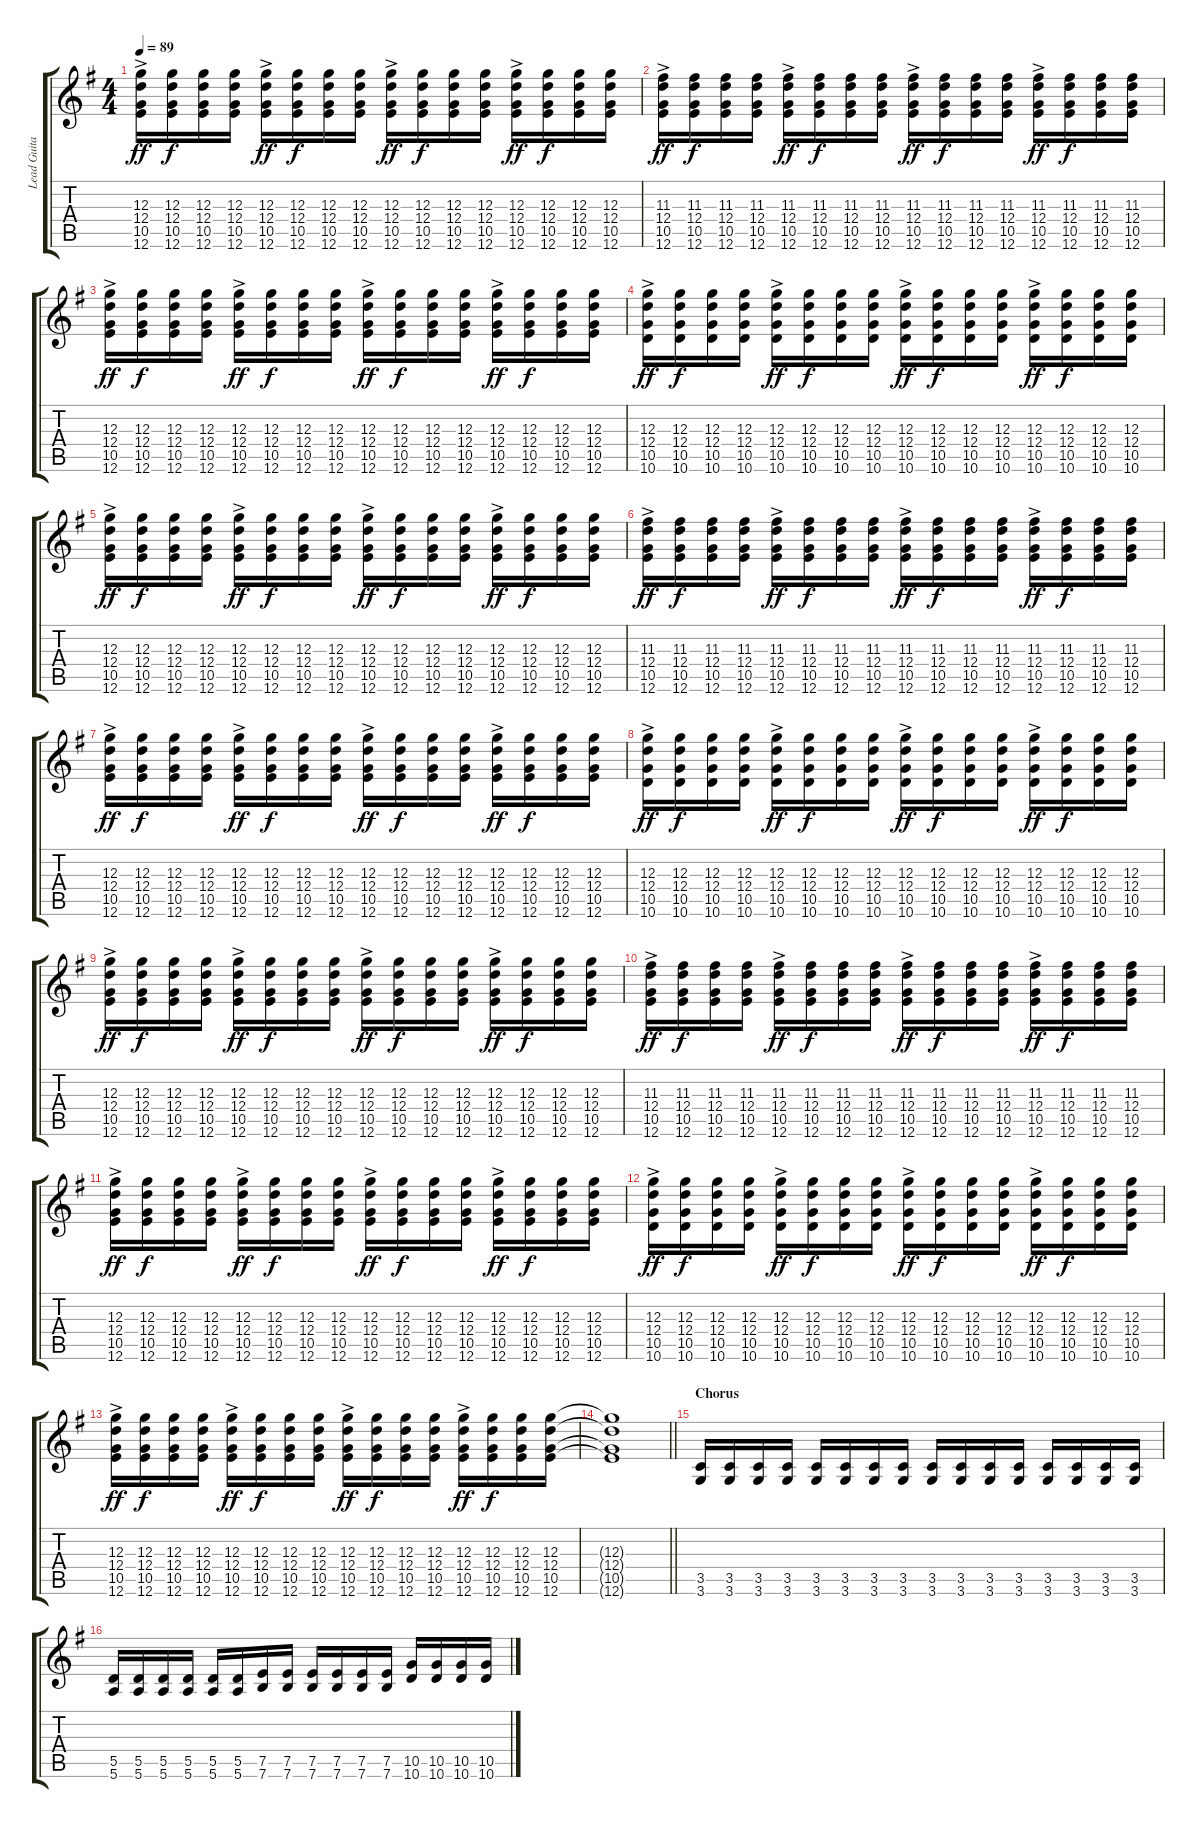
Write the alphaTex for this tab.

\track ("Lead Guitar" "Lead Guita") {instrument overdrivenguitar}
\staff {score tabs}
\tuning (E4 B3 G3 D3 A2 E2) {hide}
\ts (4 4)
\tempo 89
\clef g2
\ks g
(12.3{ac} 12.4{ac} 10.5{ac} 12.6{ac}).16{dy ff} (12.3 12.4 10.5 12.6).16{dy f} (12.3 12.4 10.5 12.6).16 (12.3 12.4 10.5 12.6).16 (12.3{ac} 12.4{ac} 10.5{ac} 12.6{ac}).16{dy ff} (12.3 12.4 10.5 12.6).16{dy f} (12.3 12.4 10.5 12.6).16 (12.3 12.4 10.5 12.6).16 (12.3{ac} 12.4{ac} 10.5{ac} 12.6{ac}).16{dy ff} (12.3 12.4 10.5 12.6).16{dy f} (12.3 12.4 10.5 12.6).16 (12.3 12.4 10.5 12.6).16 (12.3{ac} 12.4{ac} 10.5{ac} 12.6{ac}).16{dy ff} (12.3 12.4 10.5 12.6).16{dy f} (12.3 12.4 10.5 12.6).16 (12.3 12.4 10.5 12.6).16 |
(11.3{ac} 12.4{ac} 10.5{ac} 12.6{ac}).16{dy ff} (11.3 12.4 10.5 12.6).16{dy f} (11.3 12.4 10.5 12.6).16 (11.3 12.4 10.5 12.6).16 (11.3{ac} 12.4{ac} 10.5{ac} 12.6{ac}).16{dy ff} (11.3 12.4 10.5 12.6).16{dy f} (11.3 12.4 10.5 12.6).16 (11.3 12.4 10.5 12.6).16 (11.3{ac} 12.4{ac} 10.5{ac} 12.6{ac}).16{dy ff} (11.3 12.4 10.5 12.6).16{dy f} (11.3 12.4 10.5 12.6).16 (11.3 12.4 10.5 12.6).16 (11.3{ac} 12.4{ac} 10.5{ac} 12.6{ac}).16{dy ff} (11.3 12.4 10.5 12.6).16{dy f} (11.3 12.4 10.5 12.6).16 (11.3 12.4 10.5 12.6).16 |
(12.3{ac} 12.4{ac} 10.5{ac} 12.6{ac}).16{dy ff} (12.3 12.4 10.5 12.6).16{dy f} (12.3 12.4 10.5 12.6).16 (12.3 12.4 10.5 12.6).16 (12.3{ac} 12.4{ac} 10.5{ac} 12.6{ac}).16{dy ff} (12.3 12.4 10.5 12.6).16{dy f} (12.3 12.4 10.5 12.6).16 (12.3 12.4 10.5 12.6).16 (12.3{ac} 12.4{ac} 10.5{ac} 12.6{ac}).16{dy ff} (12.3 12.4 10.5 12.6).16{dy f} (12.3 12.4 10.5 12.6).16 (12.3 12.4 10.5 12.6).16 (12.3{ac} 12.4{ac} 10.5{ac} 12.6{ac}).16{dy ff} (12.3 12.4 10.5 12.6).16{dy f} (12.3 12.4 10.5 12.6).16 (12.3 12.4 10.5 12.6).16 |
(12.3{ac} 12.4{ac} 10.5{ac} 10.6{ac}).16{dy ff} (12.3 12.4 10.5 10.6).16{dy f} (12.3 12.4 10.5 10.6).16 (12.3 12.4 10.5 10.6).16 (12.3{ac} 12.4{ac} 10.5{ac} 10.6{ac}).16{dy ff} (12.3 12.4 10.5 10.6).16{dy f} (12.3 12.4 10.5 10.6).16 (12.3 12.4 10.5 10.6).16 (12.3{ac} 12.4{ac} 10.5{ac} 10.6{ac}).16{dy ff} (12.3 12.4 10.5 10.6).16{dy f} (12.3 12.4 10.5 10.6).16 (12.3 12.4 10.5 10.6).16 (12.3{ac} 12.4{ac} 10.5{ac} 10.6{ac}).16{dy ff} (12.3 12.4 10.5 10.6).16{dy f} (12.3 12.4 10.5 10.6).16 (12.3 12.4 10.5 10.6).16 |
(12.3{ac} 12.4{ac} 10.5{ac} 12.6{ac}).16{dy ff} (12.3 12.4 10.5 12.6).16{dy f} (12.3 12.4 10.5 12.6).16 (12.3 12.4 10.5 12.6).16 (12.3{ac} 12.4{ac} 10.5{ac} 12.6{ac}).16{dy ff} (12.3 12.4 10.5 12.6).16{dy f} (12.3 12.4 10.5 12.6).16 (12.3 12.4 10.5 12.6).16 (12.3{ac} 12.4{ac} 10.5{ac} 12.6{ac}).16{dy ff} (12.3 12.4 10.5 12.6).16{dy f} (12.3 12.4 10.5 12.6).16 (12.3 12.4 10.5 12.6).16 (12.3{ac} 12.4{ac} 10.5{ac} 12.6{ac}).16{dy ff} (12.3 12.4 10.5 12.6).16{dy f} (12.3 12.4 10.5 12.6).16 (12.3 12.4 10.5 12.6).16 |
(11.3{ac} 12.4{ac} 10.5{ac} 12.6{ac}).16{dy ff} (11.3 12.4 10.5 12.6).16{dy f} (11.3 12.4 10.5 12.6).16 (11.3 12.4 10.5 12.6).16 (11.3{ac} 12.4{ac} 10.5{ac} 12.6{ac}).16{dy ff} (11.3 12.4 10.5 12.6).16{dy f} (11.3 12.4 10.5 12.6).16 (11.3 12.4 10.5 12.6).16 (11.3{ac} 12.4{ac} 10.5{ac} 12.6{ac}).16{dy ff} (11.3 12.4 10.5 12.6).16{dy f} (11.3 12.4 10.5 12.6).16 (11.3 12.4 10.5 12.6).16 (11.3{ac} 12.4{ac} 10.5{ac} 12.6{ac}).16{dy ff} (11.3 12.4 10.5 12.6).16{dy f} (11.3 12.4 10.5 12.6).16 (11.3 12.4 10.5 12.6).16 |
(12.3{ac} 12.4{ac} 10.5{ac} 12.6{ac}).16{dy ff} (12.3 12.4 10.5 12.6).16{dy f} (12.3 12.4 10.5 12.6).16 (12.3 12.4 10.5 12.6).16 (12.3{ac} 12.4{ac} 10.5{ac} 12.6{ac}).16{dy ff} (12.3 12.4 10.5 12.6).16{dy f} (12.3 12.4 10.5 12.6).16 (12.3 12.4 10.5 12.6).16 (12.3{ac} 12.4{ac} 10.5{ac} 12.6{ac}).16{dy ff} (12.3 12.4 10.5 12.6).16{dy f} (12.3 12.4 10.5 12.6).16 (12.3 12.4 10.5 12.6).16 (12.3{ac} 12.4{ac} 10.5{ac} 12.6{ac}).16{dy ff} (12.3 12.4 10.5 12.6).16{dy f} (12.3 12.4 10.5 12.6).16 (12.3 12.4 10.5 12.6).16 |
(12.3{ac} 12.4{ac} 10.5{ac} 10.6{ac}).16{dy ff} (12.3 12.4 10.5 10.6).16{dy f} (12.3 12.4 10.5 10.6).16 (12.3 12.4 10.5 10.6).16 (12.3{ac} 12.4{ac} 10.5{ac} 10.6{ac}).16{dy ff} (12.3 12.4 10.5 10.6).16{dy f} (12.3 12.4 10.5 10.6).16 (12.3 12.4 10.5 10.6).16 (12.3{ac} 12.4{ac} 10.5{ac} 10.6{ac}).16{dy ff} (12.3 12.4 10.5 10.6).16{dy f} (12.3 12.4 10.5 10.6).16 (12.3 12.4 10.5 10.6).16 (12.3{ac} 12.4{ac} 10.5{ac} 10.6{ac}).16{dy ff} (12.3 12.4 10.5 10.6).16{dy f} (12.3 12.4 10.5 10.6).16 (12.3 12.4 10.5 10.6).16 |
(12.3{ac} 12.4{ac} 10.5{ac} 12.6{ac}).16{dy ff} (12.3 12.4 10.5 12.6).16{dy f} (12.3 12.4 10.5 12.6).16 (12.3 12.4 10.5 12.6).16 (12.3{ac} 12.4{ac} 10.5{ac} 12.6{ac}).16{dy ff} (12.3 12.4 10.5 12.6).16{dy f} (12.3 12.4 10.5 12.6).16 (12.3 12.4 10.5 12.6).16 (12.3{ac} 12.4{ac} 10.5{ac} 12.6{ac}).16{dy ff} (12.3 12.4 10.5 12.6).16{dy f} (12.3 12.4 10.5 12.6).16 (12.3 12.4 10.5 12.6).16 (12.3{ac} 12.4{ac} 10.5{ac} 12.6{ac}).16{dy ff} (12.3 12.4 10.5 12.6).16{dy f} (12.3 12.4 10.5 12.6).16 (12.3 12.4 10.5 12.6).16 |
(11.3{ac} 12.4{ac} 10.5{ac} 12.6{ac}).16{dy ff} (11.3 12.4 10.5 12.6).16{dy f} (11.3 12.4 10.5 12.6).16 (11.3 12.4 10.5 12.6).16 (11.3{ac} 12.4{ac} 10.5{ac} 12.6{ac}).16{dy ff} (11.3 12.4 10.5 12.6).16{dy f} (11.3 12.4 10.5 12.6).16 (11.3 12.4 10.5 12.6).16 (11.3{ac} 12.4{ac} 10.5{ac} 12.6{ac}).16{dy ff} (11.3 12.4 10.5 12.6).16{dy f} (11.3 12.4 10.5 12.6).16 (11.3 12.4 10.5 12.6).16 (11.3{ac} 12.4{ac} 10.5{ac} 12.6{ac}).16{dy ff} (11.3 12.4 10.5 12.6).16{dy f} (11.3 12.4 10.5 12.6).16 (11.3 12.4 10.5 12.6).16 |
(12.3{ac} 12.4{ac} 10.5{ac} 12.6{ac}).16{dy ff} (12.3 12.4 10.5 12.6).16{dy f} (12.3 12.4 10.5 12.6).16 (12.3 12.4 10.5 12.6).16 (12.3{ac} 12.4{ac} 10.5{ac} 12.6{ac}).16{dy ff} (12.3 12.4 10.5 12.6).16{dy f} (12.3 12.4 10.5 12.6).16 (12.3 12.4 10.5 12.6).16 (12.3{ac} 12.4{ac} 10.5{ac} 12.6{ac}).16{dy ff} (12.3 12.4 10.5 12.6).16{dy f} (12.3 12.4 10.5 12.6).16 (12.3 12.4 10.5 12.6).16 (12.3{ac} 12.4{ac} 10.5{ac} 12.6{ac}).16{dy ff} (12.3 12.4 10.5 12.6).16{dy f} (12.3 12.4 10.5 12.6).16 (12.3 12.4 10.5 12.6).16 |
(12.3{ac} 12.4{ac} 10.5{ac} 10.6{ac}).16{dy ff} (12.3 12.4 10.5 10.6).16{dy f} (12.3 12.4 10.5 10.6).16 (12.3 12.4 10.5 10.6).16 (12.3{ac} 12.4{ac} 10.5{ac} 10.6{ac}).16{dy ff} (12.3 12.4 10.5 10.6).16{dy f} (12.3 12.4 10.5 10.6).16 (12.3 12.4 10.5 10.6).16 (12.3{ac} 12.4{ac} 10.5{ac} 10.6{ac}).16{dy ff} (12.3 12.4 10.5 10.6).16{dy f} (12.3 12.4 10.5 10.6).16 (12.3 12.4 10.5 10.6).16 (12.3{ac} 12.4{ac} 10.5{ac} 10.6{ac}).16{dy ff} (12.3 12.4 10.5 10.6).16{dy f} (12.3 12.4 10.5 10.6).16 (12.3 12.4 10.5 10.6).16 |
(12.3{ac} 12.4{ac} 10.5{ac} 12.6{ac}).16{dy ff} (12.3 12.4 10.5 12.6).16{dy f} (12.3 12.4 10.5 12.6).16 (12.3 12.4 10.5 12.6).16 (12.3{ac} 12.4{ac} 10.5{ac} 12.6{ac}).16{dy ff} (12.3 12.4 10.5 12.6).16{dy f} (12.3 12.4 10.5 12.6).16 (12.3 12.4 10.5 12.6).16 (12.3{ac} 12.4{ac} 10.5{ac} 12.6{ac}).16{dy ff} (12.3 12.4 10.5 12.6).16{dy f} (12.3 12.4 10.5 12.6).16 (12.3 12.4 10.5 12.6).16 (12.3{ac} 12.4{ac} 10.5{ac} 12.6{ac}).16{dy ff} (12.3 12.4 10.5 12.6).16{dy f} (12.3 12.4 10.5 12.6).16 (12.3 12.4 10.5 12.6).16 |
\barLineRight lightlight
(12.3{t} 12.4{t} 10.5{t} 12.6{t}).1 |
\section ("" "Chorus")
(3.5 3.6).16 (3.5 3.6).16 (3.5 3.6).16 (3.5 3.6).16 (3.5 3.6).16 (3.5 3.6).16 (3.5 3.6).16 (3.5 3.6).16 (3.5 3.6).16 (3.5 3.6).16 (3.5 3.6).16 (3.5 3.6).16 (3.5 3.6).16 (3.5 3.6).16 (3.5 3.6).16 (3.5 3.6).16 |
(5.5 5.6).16 (5.5 5.6).16 (5.5 5.6).16 (5.5 5.6).16 (5.5 5.6).16 (5.5 5.6).16 (7.5 7.6).16 (7.5 7.6).16 (7.5 7.6).16 (7.5 7.6).16 (7.5 7.6).16 (7.5 7.6).16 (10.5 10.6).16 (10.5 10.6).16 (10.5 10.6).16 (10.5 10.6).16
